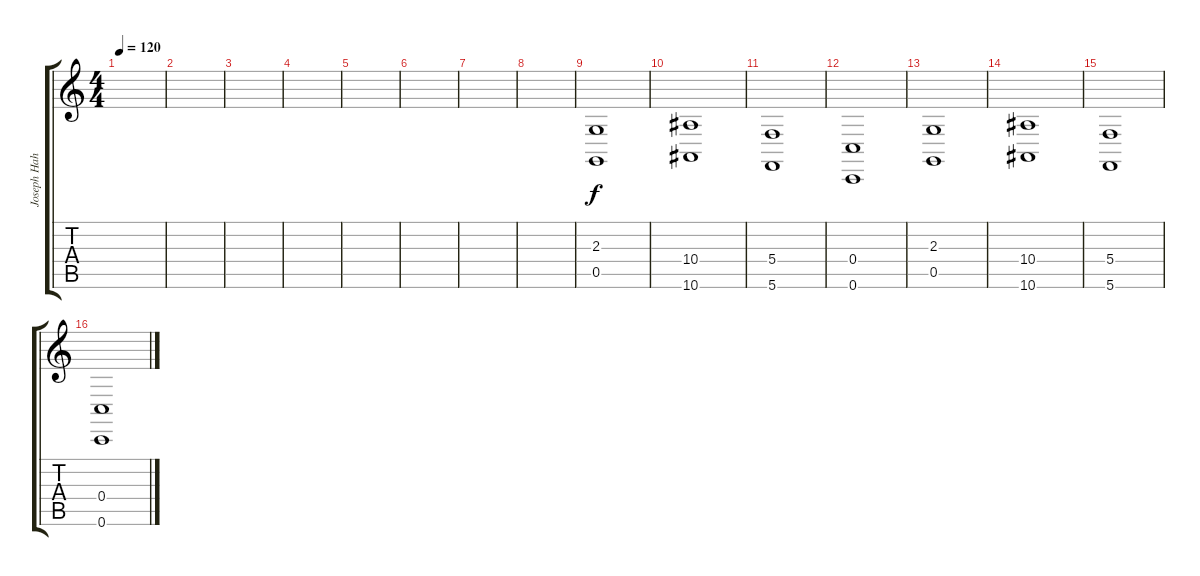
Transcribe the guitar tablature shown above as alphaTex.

\track ("Joseph Hahn" "Joseph Hah") {instrument stringensemble1}
\staff {score tabs}
\tuning (D4 A3 F3 C3 G2 C2) {hide}
\ts (4 4)
\tempo 120
\clef g2
\ks c
|
|
|
|
|
|
|
|
(2.3 0.5).1 |
(10.4 10.6).1 |
(5.4 5.6).1 |
(0.4 0.6).1 |
(2.3 0.5).1 |
(10.4 10.6).1 |
(5.4 5.6).1 |
(0.4 0.6).1
